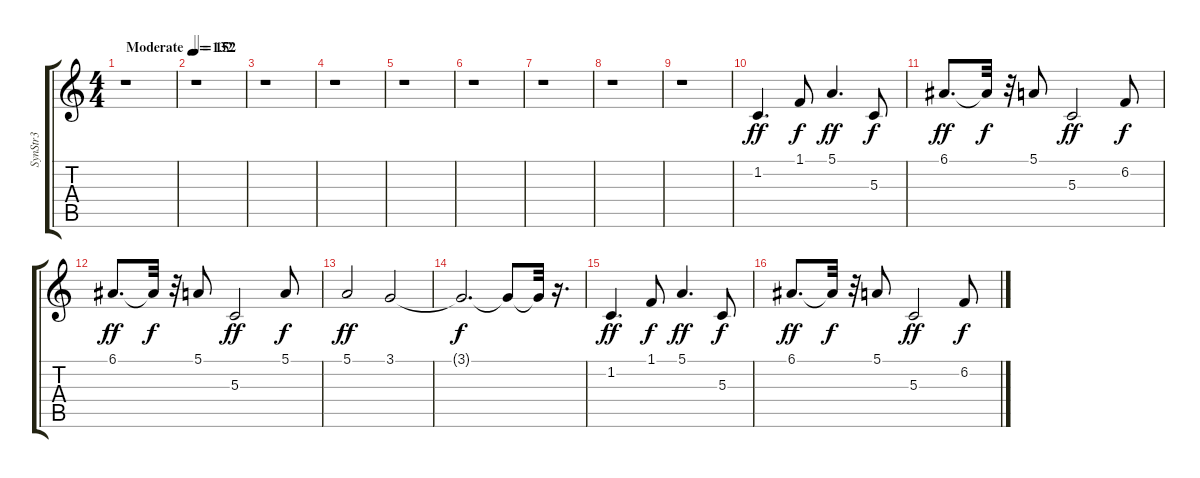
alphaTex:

\track ("SynStr3 " "SynStr3 ") {instrument synthstrings1}
\staff {score tabs}
\tuning (E4 B3 G3 D3 A2 E2) {hide}
\ts (4 4)
\tempo (132 "Moderate")
\clef g2
\ks c
r.1{dy ff instrument synthstrings1} |
\tempo 152
r.1 |
r.1 |
r.1 |
r.1 |
r.1 |
r.1 |
r.1 |
r.1 |
1.2.4{d} 1.1.8{dy f} 5.1.4{d dy ff} 5.3.8{dy f} |
6.1.8{d dy ff} 6.1{t}.32{dy f} r.32 5.1.8 5.3.2{dy ff} 6.2.8{dy f} |
6.1.8{d dy ff} 6.1{t}.32{dy f} r.32 5.1.8 5.3.2{dy ff} 5.1.8{dy f} |
5.1.2{dy ff} 3.1.2 |
3.1{t}.2{d dy f} 3.1{t}.8 3.1{t}.32 r.16{d} |
1.2.4{d dy ff} 1.1.8{dy f} 5.1.4{d dy ff} 5.3.8{dy f} |
6.1.8{d dy ff} 6.1{t}.32{dy f} r.32 5.1.8 5.3.2{dy ff} 6.2.8{dy f}
